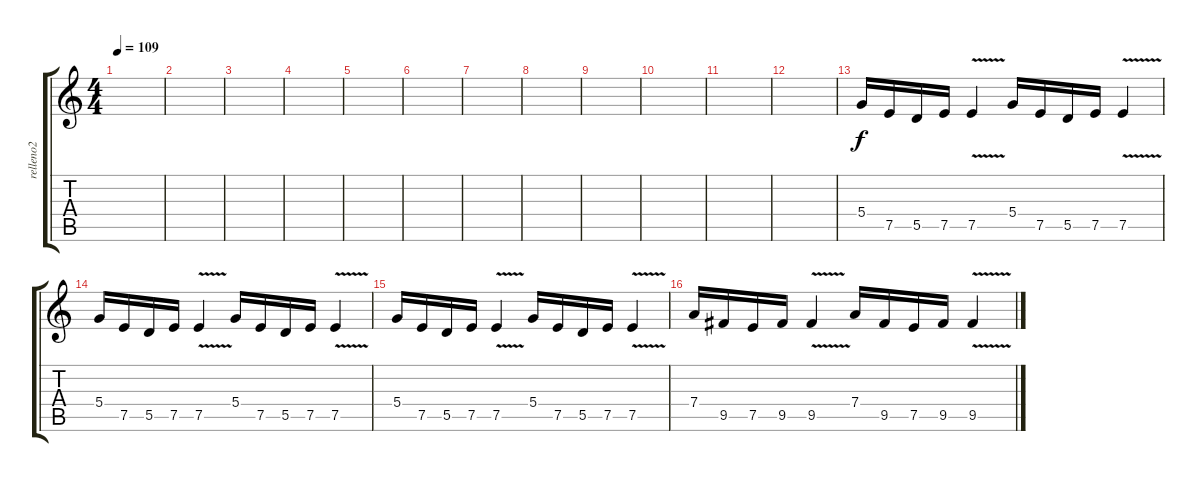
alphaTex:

\track ("relleno2" "relleno2") {instrument distortionguitar}
\staff {score tabs}
\tuning (E4 B3 G3 D3 A2 E2) {hide}
\ts (4 4)
\tempo 109
\clef g2
\ks c
|
|
|
|
|
|
|
|
|
|
|
|
5.4.16 7.5.16 5.5.16 7.5.16 7.5{v}.4 5.4.16 7.5.16 5.5.16 7.5.16 7.5{v}.4 |
5.4.16 7.5.16 5.5.16 7.5.16 7.5{v}.4 5.4.16 7.5.16 5.5.16 7.5.16 7.5{v}.4 |
5.4.16 7.5.16 5.5.16 7.5.16 7.5{v}.4 5.4.16 7.5.16 5.5.16 7.5.16 7.5{v}.4 |
7.4.16 9.5.16 7.5.16 9.5.16 9.5{v}.4 7.4.16 9.5.16 7.5.16 9.5.16 9.5{v}.4
